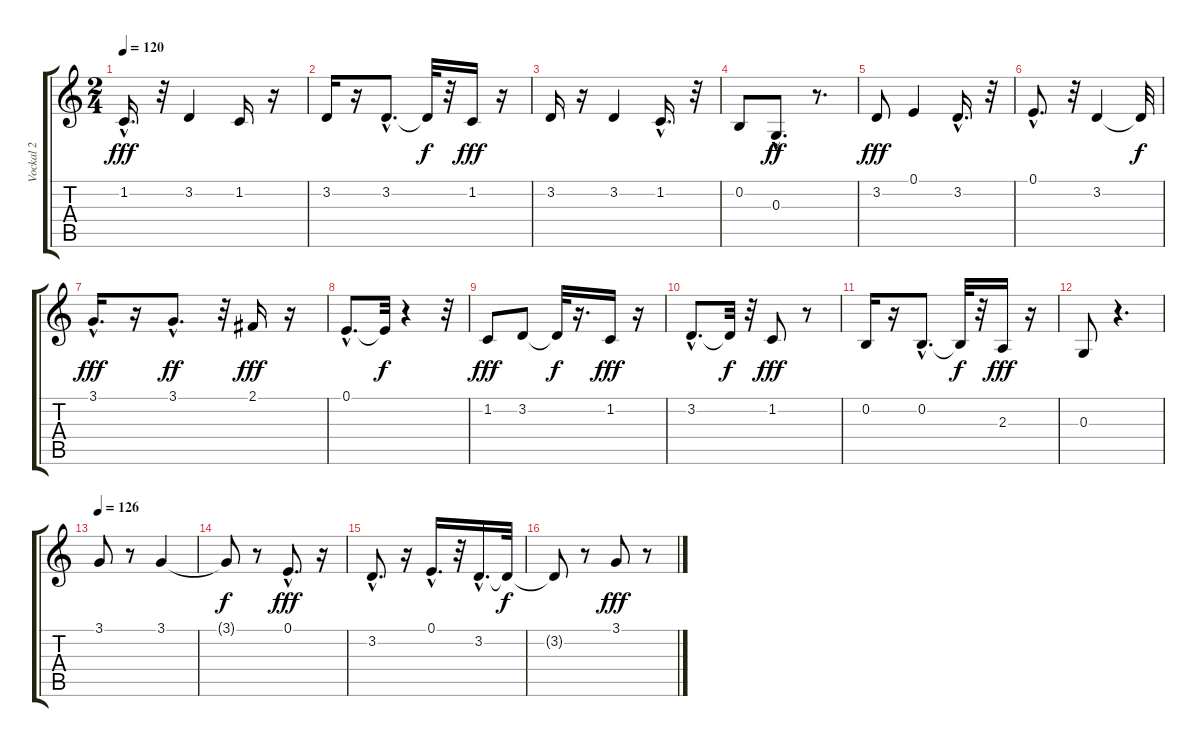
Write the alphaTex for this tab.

\track ("Vockal 2" "Vockal 2") {instrument altosax}
\staff {score tabs}
\tuning (E4 B3 G3 D3 A2 E2) {hide}
\ts (2 4)
\tempo 120
\clef g2
\ks c
1.2{hac}.16{d dy fff} r.32 3.2.4 1.2.16 r.16 |
3.2.16 r.16 3.2{hac}.8{d} 3.2{t}.32{dy f} r.32 1.2.16{dy fff} r.16 |
3.2.16 r.16 3.2.4 1.2{hac}.16{d} r.32 |
0.2.8 0.3{hac}.8{d dy ff} r.8{d} |
3.2.8{dy fff} 0.1.4 3.2{hac}.16{d} r.32 |
0.1{hac}.8{d} r.32 3.2.4 3.2{t}.32{dy f} |
3.1{hac}.16{d dy fff} r.16 3.1{hac}.8{d dy ff} r.32 2.1.16{dy fff} r.16 |
0.1{hac}.8{d} 0.1{t}.32{dy f} r.4 r.32 |
1.2.8{dy fff} 3.2.8 3.2{t}.32{dy f} r.16{d} 1.2.16{dy fff} r.16 |
3.2{hac}.8{d} 3.2{t}.32{dy f} r.32 1.2.8{dy fff} r.8 |
0.2.16 r.16 0.2{hac}.8{d} 0.2{t}.32{dy f} r.32 2.3.16{dy fff} r.16 |
0.3.8 r.4{d} |
\tempo 126
3.1.8 r.8 3.1.4 |
3.1{t}.8{dy f} r.8 0.1{hac}.8{d dy fff} r.16 |
3.2{hac}.8{d} r.16 0.1{hac}.16{d} r.32 3.2{hac}.16{d} 3.2{t}.32{dy f} |
3.2{t}.8 r.8 3.1.8{dy fff} r.8
